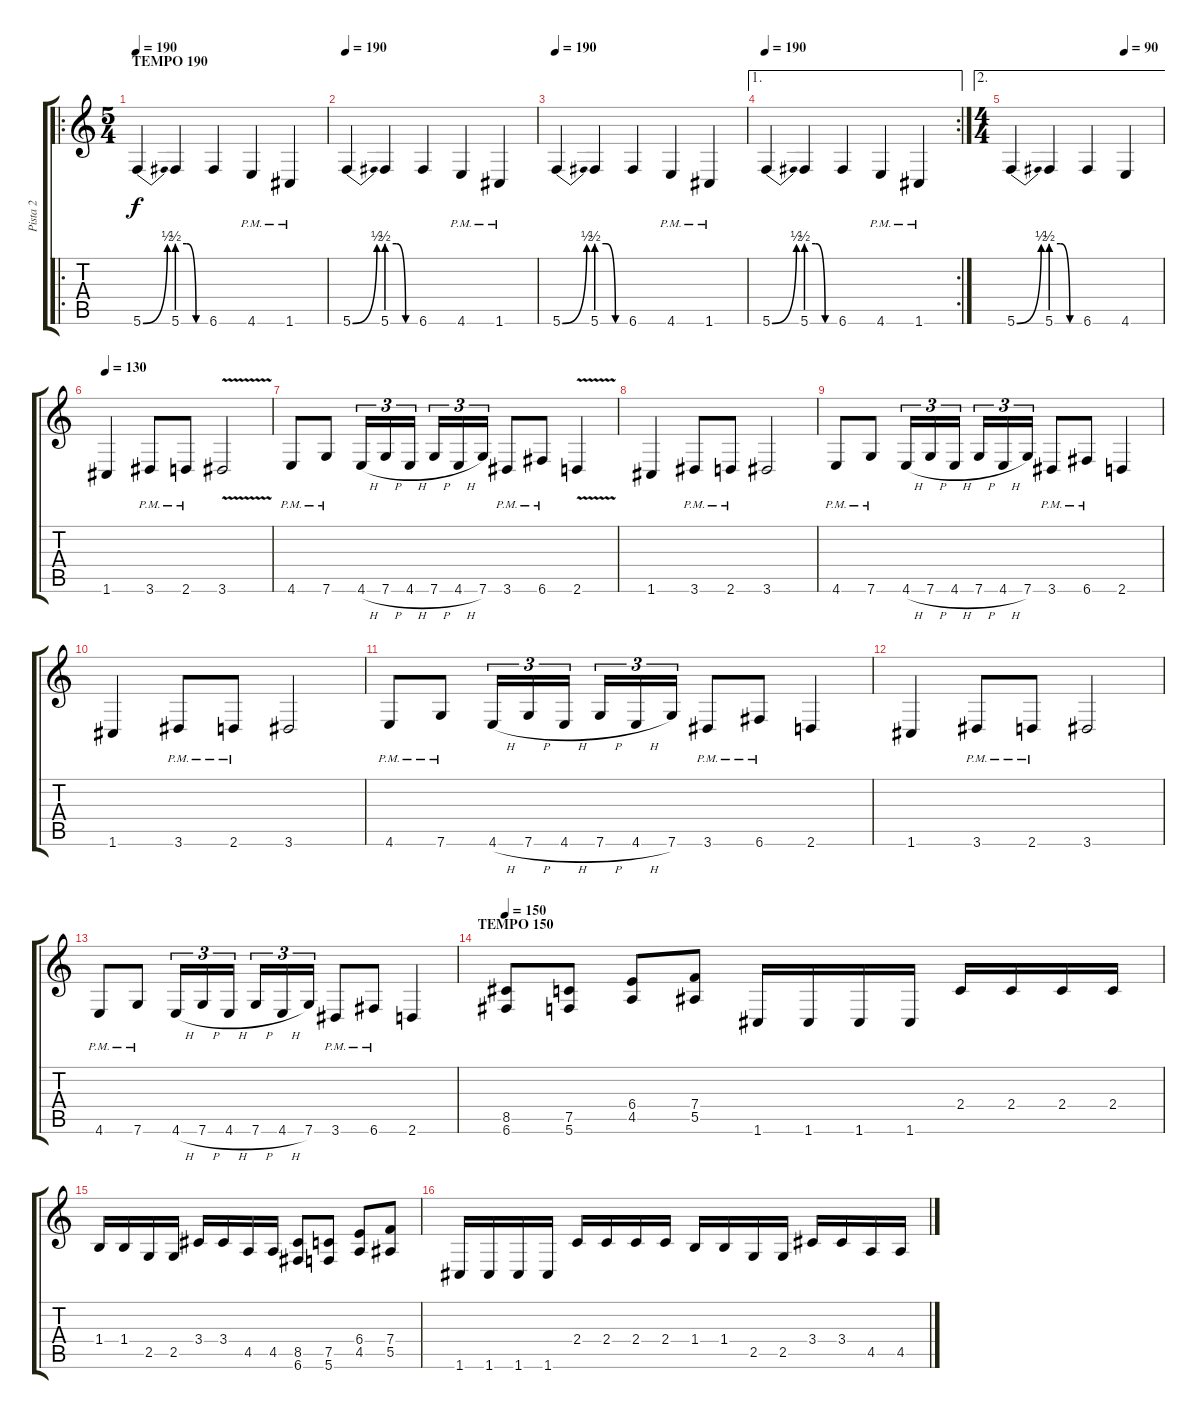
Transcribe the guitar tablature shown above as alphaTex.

\track ("Pista 2" "Pista 2") {instrument distortionguitar}
\staff {score tabs}
\tuning (C4 G3 Eb3 Bb2 F2 C2) {hide}
\ro
\ts (5 4)
\section ("" "TEMPO 190")
\tempo 190
\clef g2
\ks c
5.6{be (bend 0 0 60 2)}.4{dy f} 5.6{be (custom 0 2 20 2 40 0 60 0)}.4 6.6.4 4.6{pm}.4 1.6{pm}.4 |
\tempo 190
5.6{be (bend 0 0 60 2)}.4 5.6{be (custom 0 2 20 2 40 0 60 0)}.4 6.6.4 4.6{pm}.4 1.6{pm}.4 |
\tempo 190
5.6{be (bend 0 0 60 2)}.4 5.6{be (custom 0 2 20 2 40 0 60 0)}.4 6.6.4 4.6{pm}.4 1.6{pm}.4 |
\ae 1
\rc 2
\tempo 190
5.6{be (bend 0 0 60 2)}.4 5.6{be (custom 0 2 20 2 40 0 60 0)}.4 6.6.4 4.6{pm}.4 1.6{pm}.4 |
\ae 2
\ts (4 4)
\tempo (90 0.75)
5.6{be (bend 0 0 60 2)}.4 5.6{be (custom 0 2 20 2 40 0 60 0)}.4 6.6.4 4.6.4 |
\tempo 130
1.6.4 3.6{pm}.8 2.6{pm}.8 3.6{v}.2 |
4.6{pm}.8 7.6{pm}.8 4.6{h}.16{tu (3 2)} 7.6{h}.16{tu (3 2)} 4.6{h}.16{tu (3 2)} 7.6{h}.16{tu (3 2)} 4.6{h}.16{tu (3 2)} 7.6.16{tu (3 2)} 3.6{pm}.8 6.6{pm}.8 2.6{v}.4 |
1.6.4 3.6{pm}.8 2.6{pm}.8 3.6.2 |
4.6{pm}.8 7.6{pm}.8 4.6{h}.16{tu (3 2)} 7.6{h}.16{tu (3 2)} 4.6{h}.16{tu (3 2)} 7.6{h}.16{tu (3 2)} 4.6{h}.16{tu (3 2)} 7.6.16{tu (3 2)} 3.6{pm}.8 6.6{pm}.8 2.6.4 |
1.6.4 3.6{pm}.8 2.6{pm}.8 3.6.2 |
4.6{pm}.8 7.6{pm}.8 4.6{h}.16{tu (3 2)} 7.6{h}.16{tu (3 2)} 4.6{h}.16{tu (3 2)} 7.6{h}.16{tu (3 2)} 4.6{h}.16{tu (3 2)} 7.6.16{tu (3 2)} 3.6{pm}.8 6.6{pm}.8 2.6.4 |
1.6.4 3.6{pm}.8 2.6{pm}.8 3.6.2 |
4.6{pm}.8 7.6{pm}.8 4.6{h}.16{tu (3 2)} 7.6{h}.16{tu (3 2)} 4.6{h}.16{tu (3 2)} 7.6{h}.16{tu (3 2)} 4.6{h}.16{tu (3 2)} 7.6.16{tu (3 2)} 3.6{pm}.8 6.6{pm}.8 2.6.4 |
\section ("" "TEMPO 150")
\tempo 150
(8.5 6.6).8 (7.5 5.6).8 (6.4 4.5).8 (7.4 5.5).8 1.6.16 1.6.16 1.6.16 1.6.16 2.4.16 2.4.16 2.4.16 2.4.16 |
1.4.16 1.4.16 2.5.16 2.5.16 3.4.16 3.4.16 4.5.16 4.5.16 (8.5 6.6).8 (7.5 5.6).8 (6.4 4.5).8 (7.4 5.5).8 |
1.6.16 1.6.16 1.6.16 1.6.16 2.4.16 2.4.16 2.4.16 2.4.16 1.4.16 1.4.16 2.5.16 2.5.16 3.4.16 3.4.16 4.5.16 4.5.16
